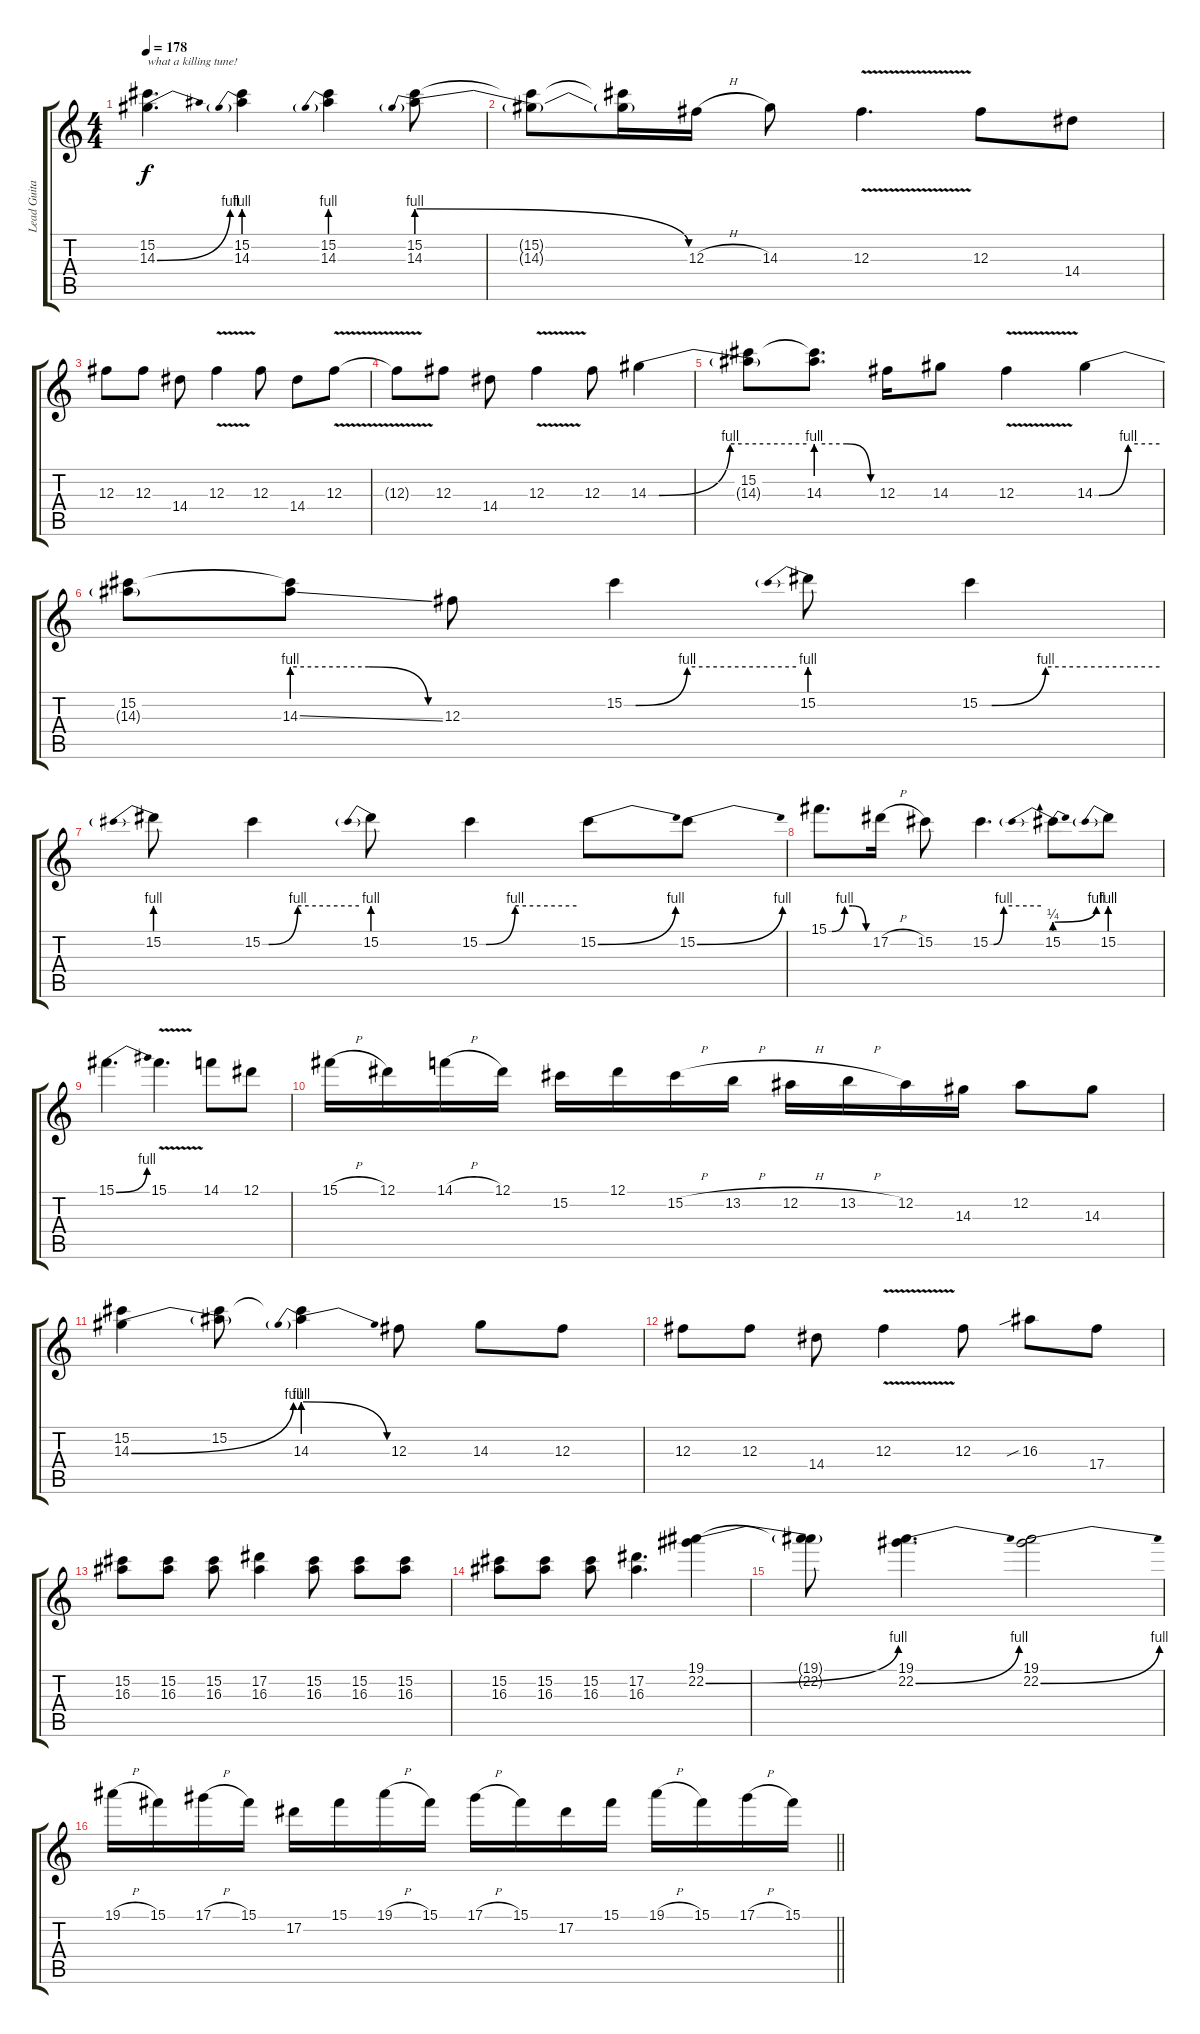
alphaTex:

\track ("Lead Guitar" "Lead Guita") {instrument distortionguitar}
\staff {score tabs}
\tuning (Eb4 Bb3 Gb3 Db3 Ab2 Eb2) {hide}
\ts (4 4)
\tempo 178
\clef g2
\ks c
(15.2 14.3{be (bend 0 0 60 4)}).4{d txt "what a killing tune!" dy f} (15.2 14.3{be (prebend 0 4 60 4)}).4 (15.2 14.3{be (prebend 0 4 60 4)}).4 (15.2 14.3{be (prebendrelease 0 4 60 0)}).8 |
(15.2{t} 14.3{t}).8 (15.2{t} 14.3{t}).16 12.3{h}.16 14.3.8 12.3{v}.4{d} 12.3.8 14.4.8 |
12.3.8 12.3.8 14.4.8 12.3{v}.4 12.3.8 14.4.8 12.3{v}.8 |
12.3{t}.8 12.3.8 14.4.8 12.3{v}.4 12.3.8 14.3{be (custom 0 0 4 0 31 4 60 4)}.4 |
(15.2 14.3{t}).8 (15.2{t} 14.3{be (custom 0 4 31 4 55 0 60 0)}).8{d} 12.3.16 14.3.8 12.3{v}.4 14.3{be (custom 0 0 4 0 31 4 60 4)}.4 |
(15.2 14.3{t}).8 (15.2{t} 14.3{be (custom 0 4 31 4 55 0 60 0) ss}).8 12.3.8 15.2{be (custom 0 0 4 0 22 4 60 4)}.4 15.2{be (prebend 0 4 60 4)}.8 15.2{be (custom 0 0 4 0 22 4 60 4)}.4 |
15.2{be (prebend 0 4 60 4)}.8 15.2{be (custom 0 0 4 0 22 4 60 4)}.4 15.2{be (prebend 0 4 60 4)}.8 15.2{be (custom 0 0 4 0 22 4 60 4)}.4 15.2{be (bend 0 0 60 4)}.8 15.2{be (bend 0 0 60 4)}.8 |
15.1{be (custom 0 0 5 0 24 4 36 4 56 0 60 0)}.8{d} 17.2{h}.16 15.2.8 15.2{be (custom 0 0 4 0 16 4 60 4)}.4{d} 15.2{be (prebendbend 0 1 60 4)}.8 15.2{be (prebend 0 4 60 4)}.8 |
15.1{be (bend 0 0 60 4)}.4{d} 15.1{v}.4{d} 14.1.8 12.1.8 |
15.1{h}.16 12.1.16 14.1{h}.16 12.1.16 15.2.16 12.1.16 15.2{h}.16 13.2{h}.16 12.2{h}.16 13.2{h}.16 12.2.16 14.3.16 12.2.8 14.3.8 |
(15.2 14.3{be (bend 0 0 60 4)}).4 (15.2 14.3{t}).8 (15.2{t} 14.3{be (prebendrelease 0 4 60 0)}).4 12.3.8 14.3.8 12.3.8 |
12.3.8 12.3.8 14.4.8 12.3{v}.4 12.3.8 16.3{sib}.8 17.4.8 |
(15.2 16.3).8 (15.2 16.3).8 (15.2 16.3).8 (17.2 16.3).4 (15.2 16.3).8 (15.2 16.3).8 (15.2 16.3).8 |
(15.2 16.3).8 (15.2 16.3).8 (15.2 16.3).8 (17.2 16.3).4{d} (19.1 22.2{be (bend 0 0 60 4)}).4 |
(19.1{t} 22.2{t}).8 (19.1 22.2{be (bend 0 0 60 4)}).4{d} (19.1 22.2{be (bend 0 0 60 4)}).2 |
\barLineRight lightlight
19.1{h}.16 15.1.16 17.1{h}.16 15.1.16 17.2.16 15.1.16 19.1{h}.16 15.1.16 17.1{h}.16 15.1.16 17.2.16 15.1.16 19.1{h}.16 15.1.16 17.1{h}.16 15.1.16
